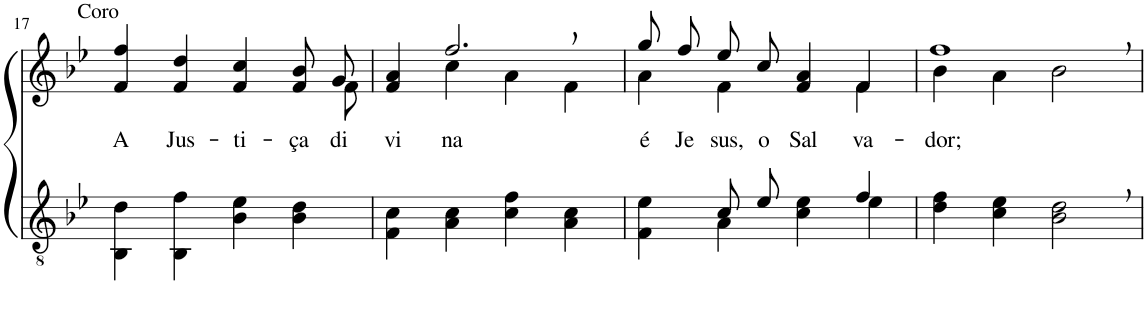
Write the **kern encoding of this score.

**kern	**kern	**text
*part2	*part1	*part1
*staff2	*staff1	*staff1
*I"Parte III e IV	*I"Parte I e II	*
!!LO:PB:g=z
*clefGv2	*clefG2	*
*Trd3c5	*Trd3c5	*
*k[b-e-]	*k[b-e-]	*
*M4/4	*M4/4	*
=17	=17	=17
!	!LO:TX:a:t=Coro	!
!	!	!LO:LY:b
*	*^	*
4BB-\ 4d\	4f/ 4ff/	2..ryy	A
!	!	!	!LO:LY:b
4BB-\ 4f\	4f/ 4dd/	.	Jus-
!	!	!	!LO:LY:b
4B-\ 4e-\	4f/ 4cc/	.	-ti-
!	!	!	!LO:LY:b
4B-\ 4d\	8f/ 8b-/L	.	-ça
!	!	!	!LO:LY:b
.	8g/J	8f\	di-
=18	=18	=18	=18
!	!	!	!LO:LY:b
4F\ 4c\	4f/ 4a/	4ryy	-vi-
!	!	!	!LO:LY:b
4A\ 4c\	2.ff,/	4cc\	-na
4c\ 4f\	.	4a\	.
4A\ 4c\	.	4f\	.
=19	=19	=19	=19
*^	*	*	*
!	!	!	!	!LO:LY:b
4ryy	4F\ 4e-\	8gg/L	4a\	é
!	!	!	!	!LO:LY:b
.	.	8ff/J	.	Je-
!	!	!	!	!LO:LY:b
8c/L	4A\	8ee-/L	4f\	sus,
!	!	!	!	!LO:LY:b
8e-/J	.	8cc/J	.	o
!	!	!	!	!LO:LY:b
4ryy	4c\ 4e-\	4f/ 4a/	4ryy	Sal-
!	!	!	!	!LO:LY:b
4f/	4e-\	4f/	4f\	-va-
=20	=20	=20	=20	=20
!	!	!	!	!LO:LY:b
*v	*v	*	*	*
4d\ 4f\	1ff,	4b-\	-dor;
4c\ 4e-\	.	4a\	.
2B-\, 2d\,	.	2b-\	.
*	*v	*v	*
=	=	=
*-	*-	*-
